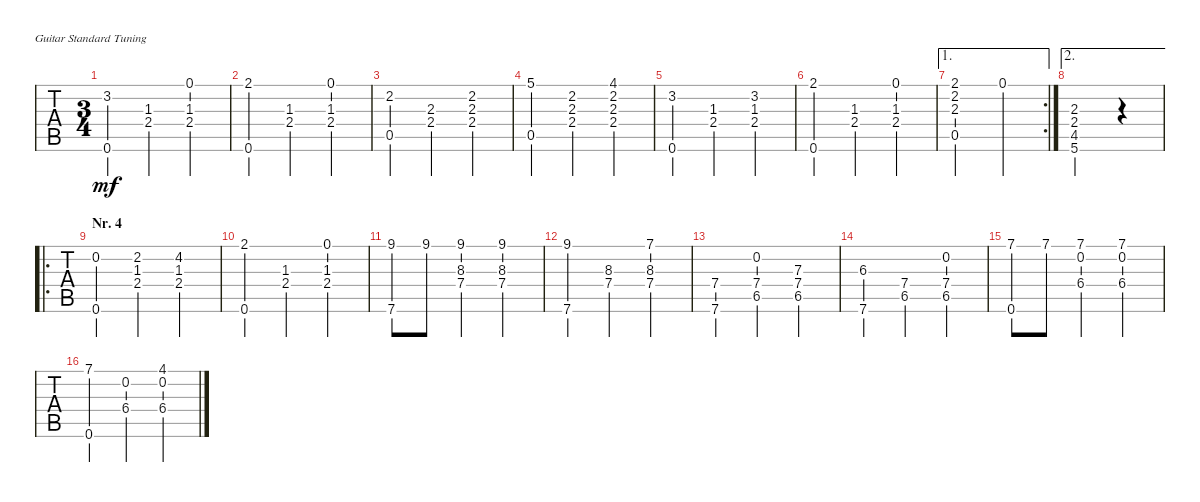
\bracketExtendMode groupsimilarinstruments
\singleTrackTrackNamePolicy hidden
\multiTrackTrackNamePolicy hidden
\firstSystemTrackNameOrientation horizontal
\otherSystemsTrackNameOrientation horizontal
\track ("Guitar Standard" "Guitar Sta") {instrument acousticguitarnylon}
\staff {tabs}
\tuning (E4 B3 G3 D3 A2 E2)
\ts (3 4)
\tempo (90 hide)
\clef g2
\ks a
(3.2 0.6).4{dy mf} (2.4 1.3).4 (2.4 1.3 0.1).4 |
(2.1 0.6).4 (1.3 2.4).4 (2.4 1.3 0.1).4 |
(2.2 0.5).4 (2.4 2.3).4 (2.3 2.4 2.2).4 |
(5.1 0.5).4 (2.4 2.3 2.2).4 (2.2 2.3 2.4 4.1).4 |
(3.2 0.6).4 (1.3 2.4).4 (2.4 1.3 3.2).4 |
(2.1 0.6).4 (1.3 2.4).4 (2.4 1.3 0.1).4 |
\ae 1
\rc 2
(2.1 2.2 2.3 0.5).2 0.1.4 |
\ae 2
(2.3 2.4 4.5 5.6).2 r.4 |
\ro
\section ("" "Nr. 4")
\ks e
(0.6 0.2).4 (2.2 1.3 2.4).4 (4.2 1.3 2.4).4 |
(2.1 0.6).4 (2.4 1.3).4 (1.3 2.4 0.1).4 |
(9.1{ac} 7.6).8 9.1{ac}.8 (9.1{ac} 8.3 7.4).4 (9.1{ac} 8.3 7.4).4 |
(7.6 9.1{ac}).4 (8.3 7.4).4 (8.3 7.4 7.1{ac}).4 |
(7.6 7.4).4 (7.4 6.5 0.2).4 (7.4 6.5 7.3).4 |
(6.3 7.6).4 (6.5 7.4).4 (0.2 7.4 6.5).4 |
(0.6 7.1).8 7.1.8 (7.1 0.2 6.4).4 (7.1 0.2 6.4).4 |
(7.1 0.6).4 (0.2 6.4).4 (0.2 6.4 4.1).4
